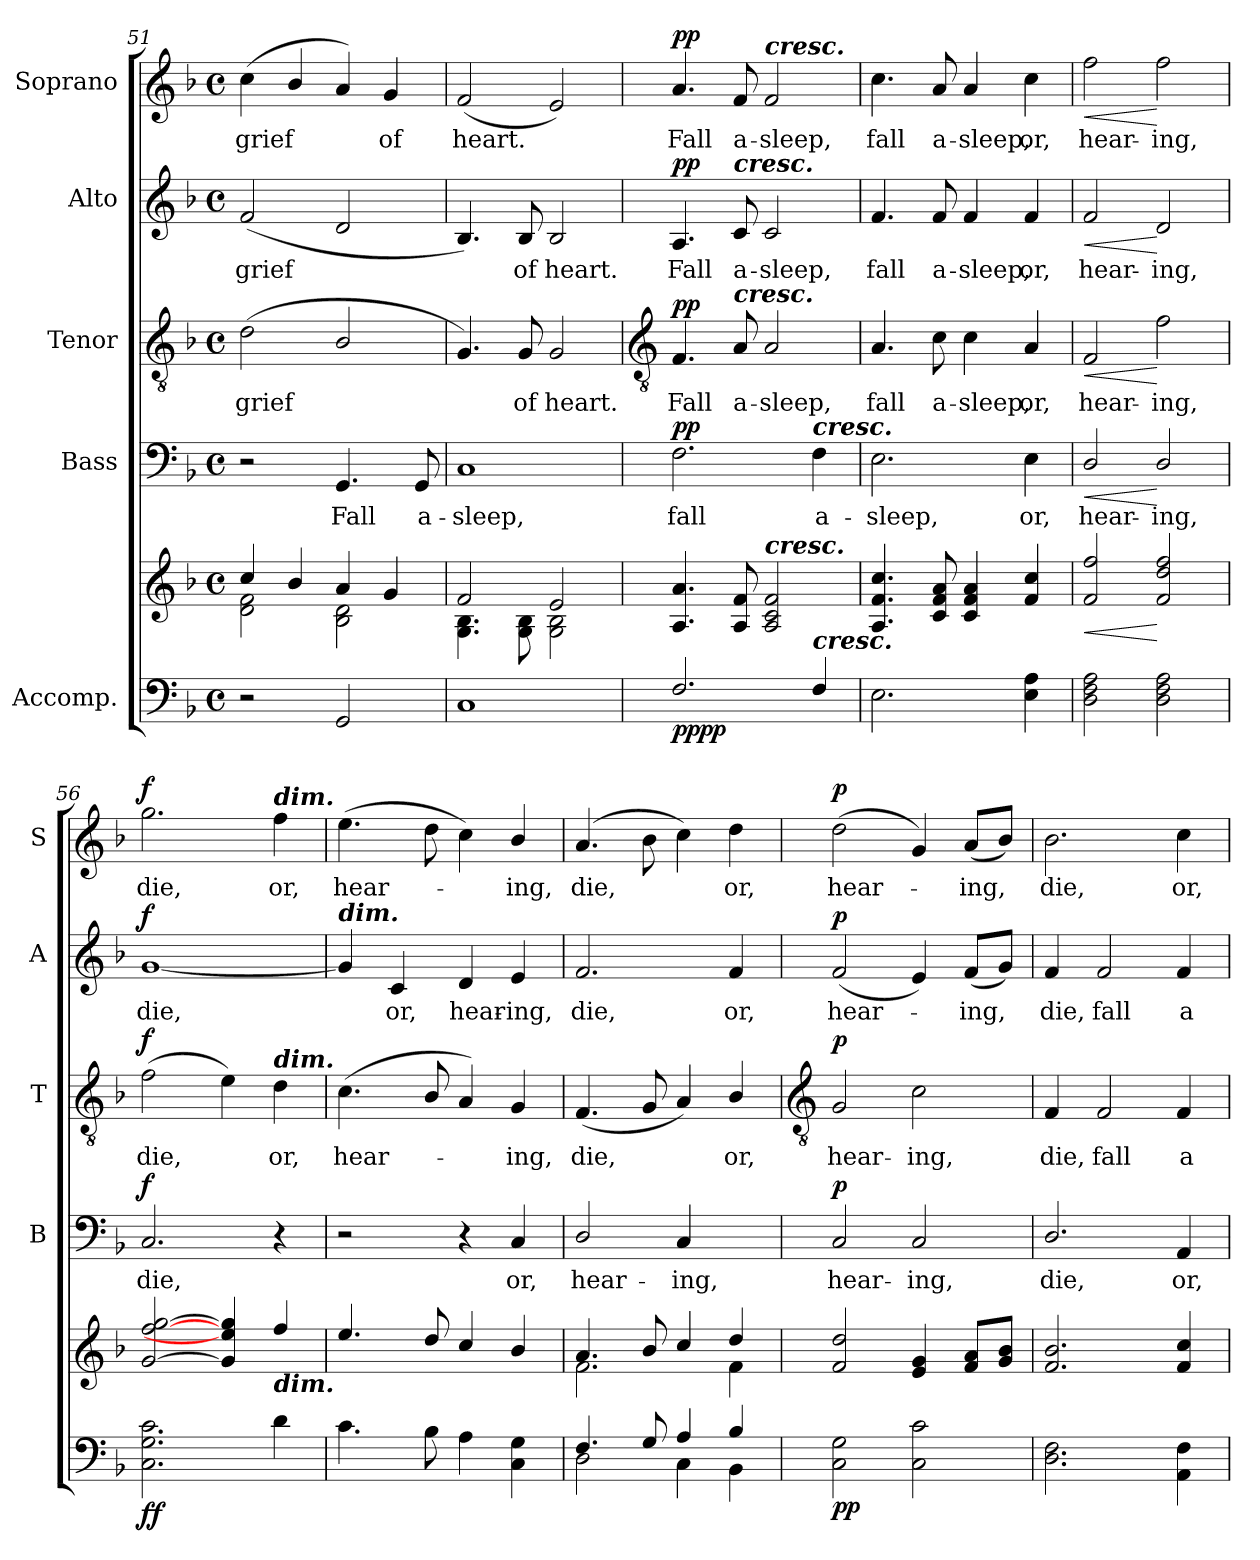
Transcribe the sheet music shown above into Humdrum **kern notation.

**kern	**kern	**dynam	**kern	**text	**dynam	**kern	**text	**dynam	**kern	**text	**dynam	**kern	**text	**dynam
*part5	*part5	*part5	*part4	*part4	*part4	*part3	*part3	*part3	*part2	*part2	*part2	*part1	*part1	*part1
*staff6	*staff5	*staff5/6	*staff4	*staff4	*staff4	*staff3	*staff3	*staff3	*staff2	*staff2	*staff2	*staff1	*staff1	*staff1
*I"Accomp.	*	*	*I"Bass	*	*	*I"Tenor	*	*	*I"Alto	*	*	*I"Soprano	*	*
*	*	*	*I'B	*	*	*I'T	*	*	*I'A	*	*	*I'S	*	*
*clefF4	*clefG2	*	*clefF4	*	*	*clefGv2	*	*	*clefG2	*	*	*clefG2	*	*
*k[b-]	*k[b-]	*	*k[b-]	*	*	*k[b-]	*	*	*k[b-]	*	*	*k[b-]	*	*
*F:	*F:	*	*F:	*	*	*F:	*	*	*F:	*	*	*F:	*	*
*M4/4	*M4/4	*	*M4/4	*	*	*M4/4	*	*	*M4/4	*	*	*M4/4	*	*
*met(c)	*met(c)	*	*met(c)	*	*	*met(c)	*	*	*met(c)	*	*	*met(c)	*	*
=51	=51	=51	=51	=51	=51	=51	=51	=51	=51	=51	=51	=51	=51	=51
*	*^	*	*	*	*	*	*	*	*	*	*	*	*	*
!	!	!	!	!	!	!	!	!LO:LY:b	!	!	!LO:LY:b	!	!	!LO:LY:b	!
2r	4cc/	2d\ 2f\	.	2r	.	.	(<2d	grief	.	(<2f	grief	.	(<4cc	grief	.
.	4b-/	.	.	.	.	.	.	.	.	.	.	.	4b-/	.	.
!	!	!	!	!	!LO:LY:b	!	!	!	!	!	!	!	!	!	!
2GG	4a	2B-\ 2d\	.	4.GG	Fall	.	2B-/	.	.	2d	.	.	4a)	.	.
!	!	!	!	!	!	!	!	!	!	!	!	!	!	!LO:LY:b	!
.	4g	.	.	.	.	.	.	.	.	.	.	.	4g	of	.
!	!	!	!	!	!LO:LY:b	!	!	!	!	!	!	!	!	!	!
.	.	.	.	8GG	a-	.	.	.	.	.	.	.	.	.	.
=52	=52	=52	=52	=52	=52	=52	=52	=52	=52	=52	=52	=52	=52	=52	=52
!	!	!	!	!	!LO:LY:b	!	!	!	!	!	!	!	!	!LO:LY:b	!
1C	2f	4.G\ 4.B-\	.	1C	-sleep,	.	4.G)	.	.	4.B-)	.	.	(<2f	heart.	.
!	!	!	!	!	!	!	!	!LO:LY:b	!	!	!LO:LY:b	!	!	!	!
.	.	8G\ 8B-\	.	.	.	.	8G	of	.	8B-	of	.	.	.	.
!	!	!	!	!	!	!	!	!LO:LY:b	!	!	!LO:LY:b	!	!	!	!
.	2e	2G\ 2B-\	.	.	.	.	2G	heart.	.	2B-	heart.	.	2e)	.	.
!!LO:LB:g=z
=53	=53	=53	=53	=53	=53	=53	=53	=53	=53	=53	=53	=53	=53	=53	=53
*	*	*	*	*	*	*	*clefGv2	*	*	*	*	*	*	*	*
*^	*	*	*	*	*	*	*	*	*	*	*	*	*	*	*
!	!	!	!	!LO:DY:b=2	!	!LO:LY:b	!	!	!LO:LY:b	!	!	!LO:LY:b	!	!	!LO:LY:b	!
!	!	!	!	!LO:DY:n=1:b	!	!	!LO:DY:b	!	!	!LO:DY:b	!	!	!LO:DY:b	!	!	!LO:DY:b
2.F	1ryy	4.A 4.a	1ryy	pp pp	2.F	fall	pp	4.F	Fall	pp	4.A	Fall	pp	4.a	Fall	pp
!	!	!	!	!	!	!	!	!	!	!	!LO:TX:a:Bi:t=cresc.	!	!	!	!	!
!	!	!	!	!	!	!	!	!LO:TX:a:Bi:t=cresc.	!	!	!	!	!	!	!	!
!	!	!	!	!	!	!	!	!	!LO:LY:b	!	!	!LO:LY:b	!	!	!LO:LY:b	!
.	.	8A 8f	.	.	.	.	.	8A	a-	.	8c	a-	.	8f	a-	.
!	!	!	!	!	!	!	!	!	!	!	!	!	!	!LO:TX:a:Bi:t=cresc.	!	!
!	!	!LO:TX:a:Bi:t=cresc.	!	!	!	!	!	!	!	!	!	!	!	!	!	!
!	!	!	!	!	!	!	!	!	!LO:LY:b	!	!	!LO:LY:b	!	!	!LO:LY:b	!
.	.	2A 2c 2f	.	.	.	.	.	2A	-sleep,	.	2c	-sleep,	.	2f	-sleep,	.
!	!	!	!	!	!LO:TX:a:Bi:t=cresc.	!	!	!	!	!	!	!	!	!	!	!
!LO:TX:a:Bi:t=cresc.	!	!	!	!	!	!	!	!	!	!	!	!	!	!	!	!
!	!	!	!	!	!	!LO:LY:b	!	!	!	!	!	!	!	!	!	!
4F	.	.	.	.	4F	a-	.	.	.	.	.	.	.	.	.	.
=54	=54	=54	=54	=54	=54	=54	=54	=54	=54	=54	=54	=54	=54	=54	=54	=54
!	!	!	!	!	!	!LO:LY:b	!	!	!LO:LY:b	!	!	!LO:LY:b	!	!	!LO:LY:b	!
1ryy	2.E\	4.A 4.f 4.cc	1ryy	.	2.E	-sleep,	.	4.A	fall	.	4.f	fall	.	4.cc	fall	.
!	!	!	!	!	!	!	!	!	!LO:LY:b	!	!	!LO:LY:b	!	!	!LO:LY:b	!
.	.	8c 8f 8a	.	.	.	.	.	8c	a-	.	8f	a-	.	8a	a-	.
!	!	!	!	!	!	!	!	!	!LO:LY:b	!	!	!LO:LY:b	!	!	!LO:LY:b	!
.	.	4c 4f 4a	.	.	.	.	.	4c	-sleep,	.	4f	-sleep,	.	4a	-sleep,	.
!	!	!	!	!	!	!LO:LY:b	!	!	!LO:LY:b	!	!	!LO:LY:b	!	!	!LO:LY:b	!
.	4E\ 4A\	4f 4cc	.	.	4E	or,	.	4A	or,	.	4f	or,	.	4cc	or,	.
=55	=55	=55	=55	=55	=55	=55	=55	=55	=55	=55	=55	=55	=55	=55	=55	=55
!	!	!	!	!LO:HP:b	!	!LO:LY:b	!LO:HP:b	!	!LO:LY:b	!LO:HP:b	!	!LO:LY:b	!LO:HP:b	!	!LO:LY:b	!LO:HP:b
1ryy	2D\ 2F\ 2A\	2f 2ff	1ryy	<	2D/	hear-	<	2F	hear-	<	2f	hear-	<	2ff	hear-	<
!	!	!	!	!	!	!LO:LY:b	!	!	!LO:LY:b	!	!	!LO:LY:b	!	!	!LO:LY:b	!
.	2D\ 2F\ 2A\	2f 2dd 2ff	.	[	2D/	-ing,	[	2f	-ing,	[	2d	-ing,	[	2ff	-ing,	[
=56	=56	=56	=56	=56	=56	=56	=56	=56	=56	=56	=56	=56	=56	=56	=56	=56
!	!	!	!	!LO:DY:b=2	!	!LO:LY:b	!	!	!LO:LY:b	!	!	!LO:LY:b	!	!	!LO:LY:b	!
!	!	!	!	!LO:DY:n=1:b	!	!	!LO:DY:b	!	!	!LO:DY:b	!	!	!LO:DY:b	!	!	!LO:DY:b
1ryy	2.C\ 2.G\ 2.c\	[2g [2ff [2gg	1ryy	f f	2.C	die,	f	(>2f	die,	f	[1g	die,	f	2.gg	die,	f
.	.	4g] 4ee] 4gg]	.	.	.	.	.	4e)	.	.	.	.	.	.	.	.
!	!	!	!	!	!	!	!	!	!	!	!	!	!	!LO:TX:a:Bi:t=dim.	!	!
!	!	!	!	!	!	!	!	!LO:TX:a:Bi:t=dim.	!	!	!	!	!	!	!	!
!	!	!LO:TX:b:Bi:t=dim.	!	!	!	!	!	!	!	!	!	!	!	!	!	!
!	!	!	!	!	!	!	!	!	!LO:LY:b	!	!	!	!	!	!LO:LY:b	!
.	4d\	4ff	.	.	4r	.	.	4d	or,	.	.	.	.	4ff	or,	.
=57	=57	=57	=57	=57	=57	=57	=57	=57	=57	=57	=57	=57	=57	=57	=57	=57
!	!	!	!	!	!	!	!	!	!	!	!LO:TX:a:Bi:t=dim.	!	!	!	!	!
!	!	!	!	!	!	!	!	!	!LO:LY:b	!	!	!	!	!	!LO:LY:b	!
1ryy	4.c\	4.ee/	1ryy	.	2r	.	.	(<4.c	hear-	.	4g]	.	.	(>4.ee	hear-	.
!	!	!	!	!	!	!	!	!	!	!	!	!LO:LY:b	!	!	!	!
.	.	.	.	.	.	.	.	.	.	.	4c	or,	.	.	.	.
.	8B-\	8dd/	.	.	.	.	.	8B-/	.	.	.	.	.	8dd	.	.
!	!	!	!	!	!	!	!	!	!	!	!	!LO:LY:b	!	!	!	!
.	4A\	4cc/	.	.	4r	.	.	4A)	.	.	4d	hear-	.	4cc)	.	.
!	!	!	!	!	!	!LO:LY:b	!	!	!LO:LY:b	!	!	!LO:LY:b	!	!	!LO:LY:b	!
.	4C\ 4G\	4b-/	.	.	4C	or,	.	4G	ing,	.	4e	-ing,	.	4b-/	ing,	.
=58	=58	=58	=58	=58	=58	=58	=58	=58	=58	=58	=58	=58	=58	=58	=58	=58
!	!	!	!	!	!	!LO:LY:b	!	!	!LO:LY:b	!	!	!LO:LY:b	!	!	!LO:LY:b	!
4.F/	2D\	4.a	2.f\	.	2D/	hear-	.	(<4.F	die,	.	2.f	die,	.	(>4.a	die,	.
8G/	.	8b-/	.	.	.	.	.	8G	.	.	.	.	.	8b-	.	.
!	!	!	!	!	!	!LO:LY:b	!	!	!	!	!	!	!	!	!	!
4A/	4C\	4cc/	.	.	4C/	-ing,	.	4A)	.	.	.	.	.	4cc)	.	.
!	!	!	!	!	!	!	!	!	!LO:LY:b	!	!	!LO:LY:b	!	!	!LO:LY:b	!
4B-/	4BB-\	4dd/	4f\	.	4ryy	.	.	4B-/	or,	.	4f	or,	.	4dd	or,	.
!!LO:LB:g=z
=59	=59	=59	=59	=59	=59	=59	=59	=59	=59	=59	=59	=59	=59	=59	=59	=59
*	*	*	*	*	*	*	*	*clefGv2	*	*	*	*	*	*	*	*
!	!	!	!	!LO:DY:b=2	!	!LO:LY:b	!	!	!LO:LY:b	!	!	!LO:LY:b	!	!	!LO:LY:b	!
!	!	!	!	!LO:DY:n=1:b	!	!	!LO:DY:b	!	!	!LO:DY:b	!	!	!LO:DY:b	!	!	!LO:DY:b
1ryy	2C\ 2G\	2f 2dd	1ryy	p p	2C/	hear-	p	2G	hear-	p	(<2f	hear-	p	(<2dd	hear-	p
!	!	!	!	!	!	!LO:LY:b	!	!	!LO:LY:b	!	!	!	!	!	!	!
.	2C\ 2c\	4e 4g	.	.	2C/	-ing,	.	2c	-ing,	.	4e)	.	.	4g)	.	.
!	!	!	!	!	!	!	!	!	!	!	!	!LO:LY:b	!	!	!LO:LY:b	!
.	.	8f 8aL	.	.	.	.	.	.	.	.	(<8fL	ing,	.	(<8aL	ing,	.
.	.	8g 8b-J	.	.	.	.	.	.	.	.	8gJ)	.	.	8b-J)	.	.
=60	=60	=60	=60	=60	=60	=60	=60	=60	=60	=60	=60	=60	=60	=60	=60	=60
!	!	!	!	!	!	!LO:LY:b	!	!	!LO:LY:b	!	!	!LO:LY:b	!	!	!LO:LY:b	!
1ryy	2.D\ 2.F\	2.f 2.b-	1ryy	.	2.D/	die,	.	4F	die,	.	4f	die,	.	2.b-	die,	.
!	!	!	!	!	!	!	!	!	!LO:LY:b	!	!	!LO:LY:b	!	!	!	!
.	.	.	.	.	.	.	.	2F	fall	.	2f	fall	.	.	.	.
!	!	!	!	!	!	!LO:LY:b	!	!	!LO:LY:b	!	!	!LO:LY:b	!	!	!LO:LY:b	!
.	4AA\ 4F\	4f 4cc	.	.	4AA	or,	.	4F	a-	.	4f	a-	.	4cc	or,	.
*v	*v	*	*	*	*	*	*	*	*	*	*	*	*	*	*	*
*	*v	*v	*	*	*	*	*	*	*	*	*	*	*	*	*
=	=	=	=	=	=	=	=	=	=	=	=	=	=	=
*-	*-	*-	*-	*-	*-	*-	*-	*-	*-	*-	*-	*-	*-	*-
